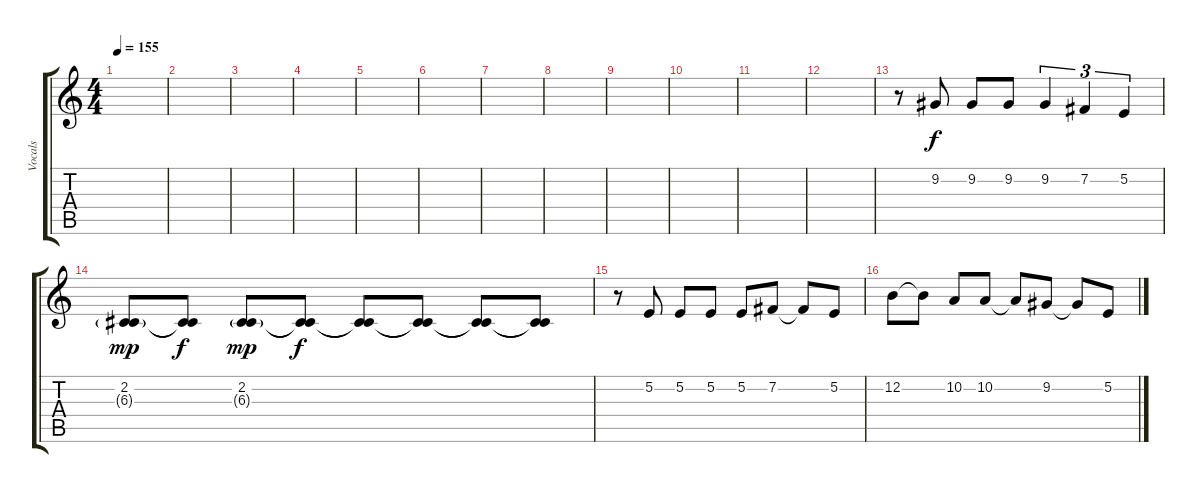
\track ("Vocals" "Vocals") {instrument violin}
\staff {score tabs}
\tuning (E4 B3 G3 D3 A2 E2) {hide}
\ts (4 4)
\tempo 155
\clef g2
\ks c
|
|
|
|
|
|
|
|
|
|
|
|
r.8 9.2.8 9.2.8 9.2.8 9.2.4{tu (3 2)} 7.2.4{tu (3 2)} 5.2.4{tu (3 2)} |
(2.2 6.3{g}).8{dy mp volume 15} (2.2{t} 6.3{t}).8{dy f} (2.2 6.3{g}).8{dy mp} (2.2{t} 6.3{t}).8{dy f} (2.2{t} 6.3{t}).8 (2.2{t} 6.3{t}).8 (2.2{t} 6.3{t}).8 (2.2{t} 6.3{t}).8 |
r.8 5.2.8 5.2.8 5.2.8 5.2.8 7.2.8 7.2{t}.8 5.2.8 |
12.2.8 12.2{t}.8 10.2.8 10.2.8 10.2{t}.8 9.2.8 9.2{t}.8 5.2.8
